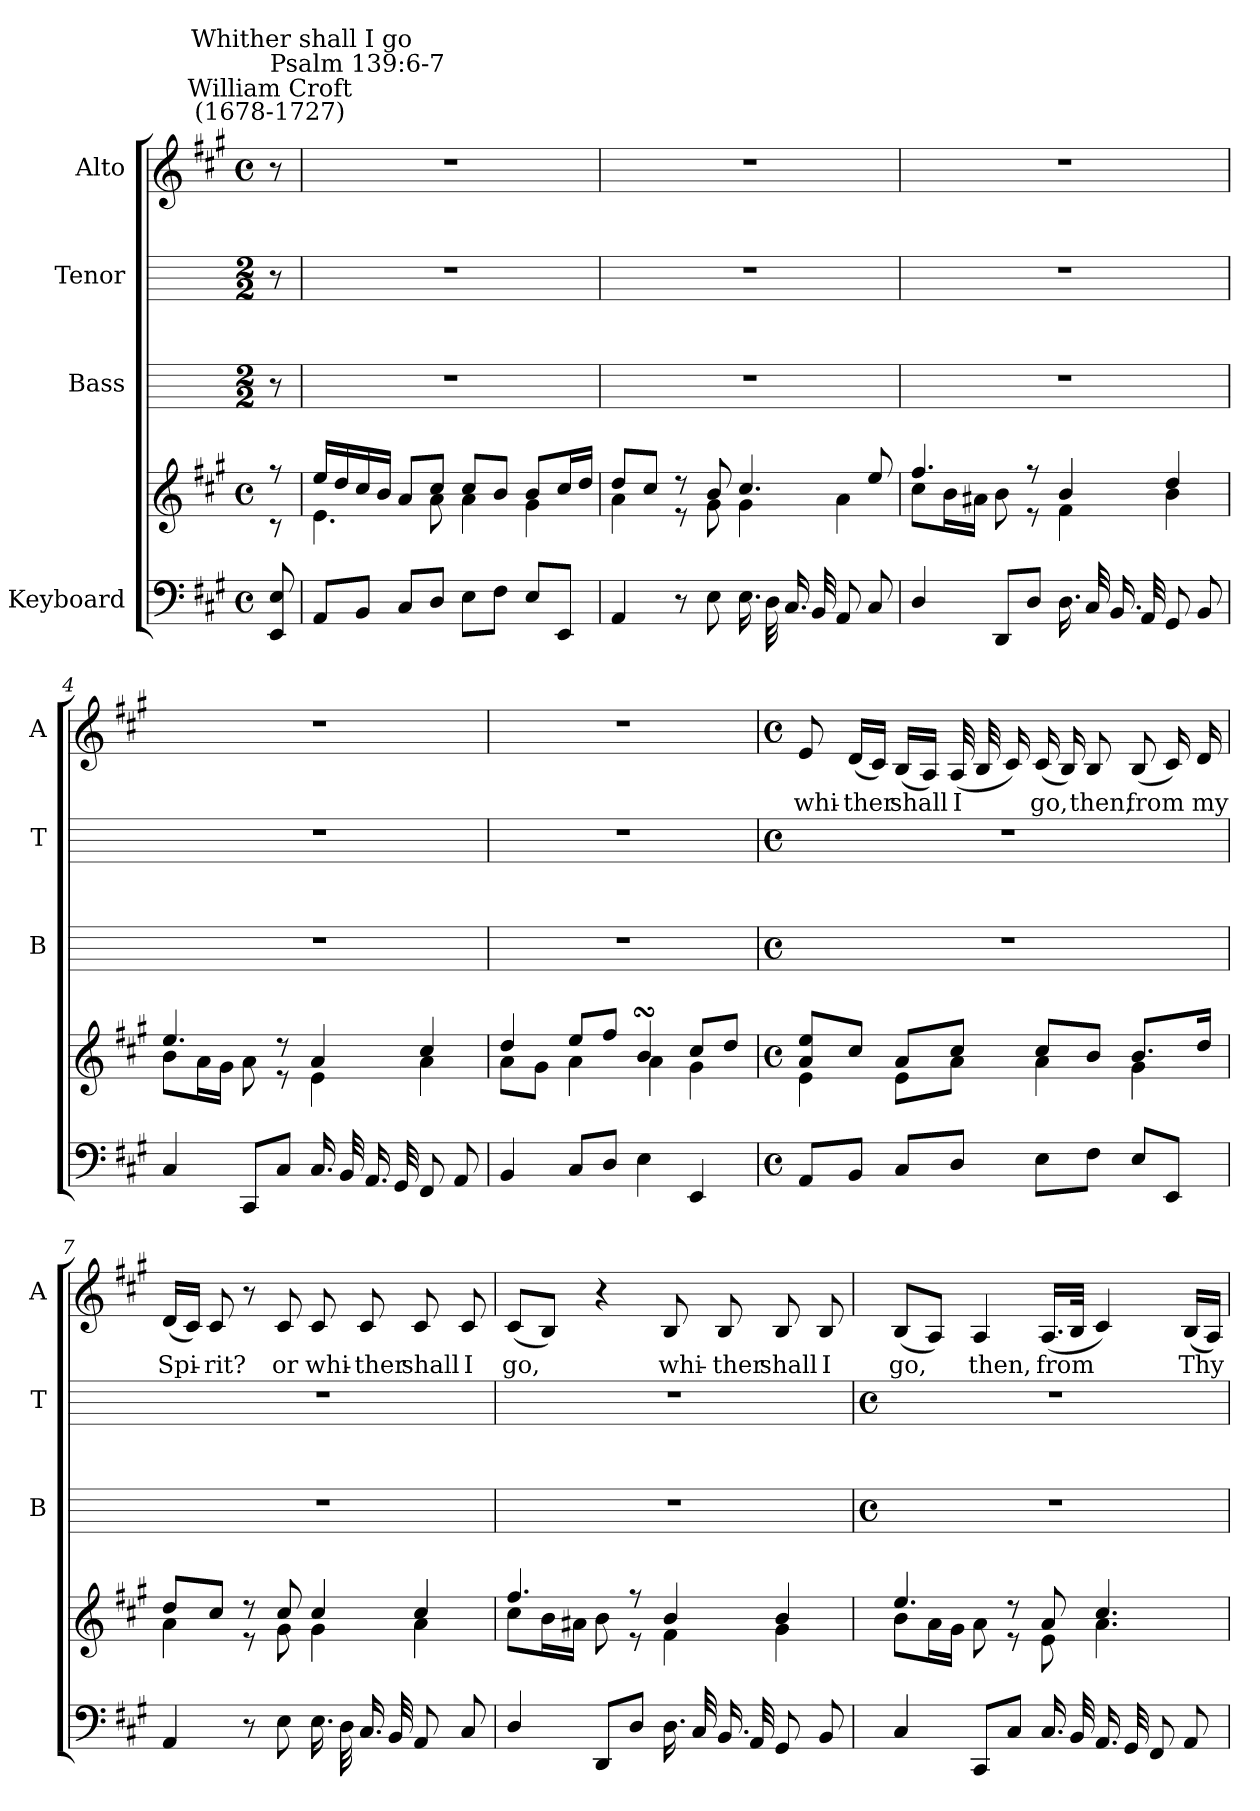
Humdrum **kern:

**kern	**kern	**kern	**kern	**kern	**text
*part4	*part4	*part3	*part2	*part1	*part1
*staff5	*staff4	*staff3	*staff2	*staff1	*staff1
*I"Keyboard	*	*I"Bass	*I"Tenor	*I"Alto	*
*	*	*I'B	*I'T	*I'A	*
*clefF4	*clefG2	*	*	*clefG2	*
*k[f#c#g#]	*k[f#c#g#]	*	*	*k[f#c#g#]	*
*A:	*A:	*	*	*A:	*
*M4/4	*M4/4	*M2/2	*M2/2	*M4/4	*
*met(c)	*met(c)	*	*	*met(c)	*
=	=	=	=	=	=
*	*^	*	*	*	*
!	!	!	!	!	!LO:TX:a:cj:t=William Croft\n(1678-1727)	!
!	!	!	!	!	!LO:TX:a:t=Psalm 139&colon;6-7	!
8EE 8E	8r	8r	8r	8r	8r	.
!	!	!	!	!	!LO:TX:a:cj:t=Whither shall I go	!
=1	=1	=1	=1	=1	=1	=1
8AAL	16ee/LL	4.e\	1r	1r	1r	.
.	16dd/	.	.	.	.	.
8BBJ	16cc#/	.	.	.	.	.
.	16b/JJ	.	.	.	.	.
8C#L	8a/L	.	.	.	.	.
8DJ	8cc#/J	8a\	.	.	.	.
8EL	8cc#/L	4a\	.	.	.	.
8F#J	8b/J	.	.	.	.	.
8EL	8b/L	4g#\	.	.	.	.
8EEJ	16cc#/L	.	.	.	.	.
.	16dd/JJ	.	.	.	.	.
=2	=2	=2	=2	=2	=2	=2
4AA	8dd/L	4a\	1r	1r	1r	.
.	8cc#/J	.	.	.	.	.
8r	8r	8r	.	.	.	.
8E	8b/	8g#\	.	.	.	.
16.ELL	4.cc#/	4g#\	.	.	.	.
32DL	.	.	.	.	.	.
16.C#	.	.	.	.	.	.
32BBJJ	.	.	.	.	.	.
8AAL	.	4a\	.	.	.	.
8C#J	8ee/	.	.	.	.	.
=3	=3	=3	=3	=3	=3	=3
4D/	4.ff#/	8cc#\L	1r	1r	1r	.
.	.	16b\L	.	.	.	.
.	.	16a#X\JJ	.	.	.	.
8DDL	.	8b\	.	.	.	.
8DJ	8r	8r	.	.	.	.
16.DLL	4b/	4f#\	.	.	.	.
32C#L	.	.	.	.	.	.
16.BB	.	.	.	.	.	.
32AAJJ	.	.	.	.	.	.
8GG#L	4dd/	4b\	.	.	.	.
8BBJ	.	.	.	.	.	.
=4	=4	=4	=4	=4	=4	=4
4C#	4.ee/	8b\L	1r	1r	1r	.
.	.	16a\L	.	.	.	.
.	.	16g#\JJ	.	.	.	.
8CC#L	.	8a\	.	.	.	.
8C#J	8r	8r	.	.	.	.
16.C#LL	4a/	4e\	.	.	.	.
32BBL	.	.	.	.	.	.
16.AA	.	.	.	.	.	.
32GG#JJ	.	.	.	.	.	.
8FF#L	4cc#/	4a\	.	.	.	.
8AAJ	.	.	.	.	.	.
=5	=5	=5	=5	=5	=5	=5
4BB	4dd/	8a\L	1r	1r	1r	.
.	.	8g#\J	.	.	.	.
8C#L	8ee/L	4a\	.	.	.	.
8DJ	8ff#/J	.	.	.	.	.
4E	4bsSSS/	4a\	.	.	.	.
4EE	8cc#/L	4g#\	.	.	.	.
.	8dd/J	.	.	.	.	.
!!LO:LB:g=z
=6	=6	=6	=6	=6	=6	=6
*M4/4	*M4/4	*	*M4/4	*M4/4	*M4/4	*
*met(c)	*met(c)	*	*met(c)	*met(c)	*met(c)	*
!	!	!	!	!	!	!LO:LY:b
8AAL	8a/ 8ee/L	4e\	1r	1r	8e	whi-
!	!	!	!	!	!	!LO:LY:b
8BBJ	8cc#/J	.	.	.	(<16dLL	-ther
.	.	.	.	.	16c#JJ)	.
!	!	!	!	!	!	!LO:LY:b
8C#L	8a/L	8e\L	.	.	(<16BLL	shall
.	.	.	.	.	16AJJ)	.
!	!	!	!	!	!	!LO:LY:b
8DJ	8cc#/J	8a\J	.	.	(<32ALLL	I
.	.	.	.	.	32B	.
.	.	.	.	.	16c#JJ)	.
!	!	!	!	!	!	!LO:LY:b
8EL	8cc#/L	4a\	.	.	(<16c#LL	go,
.	.	.	.	.	16BJJ)	.
!	!	!	!	!	!	!LO:LY:b
8F#J	8b/J	.	.	.	8B	then,
!	!	!	!	!	!	!LO:LY:b
8EL	8.b/L	4g#\	.	.	(<8BL	from
8EEJ	.	.	.	.	16c#J)	.
!	!	!	!	!	!	!LO:LY:b
.	16dd/J	.	.	.	16d	my
=7	=7	=7	=7	=7	=7	=7
!	!	!	!	!	!	!LO:LY:b
4AA	8dd/L	4a\	1r	1r	(<16dLL	Spi-
.	.	.	.	.	16c#JJ)	.
!	!	!	!	!	!	!LO:LY:b
.	8cc#/J	.	.	.	8c#	rit?
8r	8r	8r	.	.	8r	.
!	!	!	!	!	!	!LO:LY:b
8E	8cc#/	8g#\	.	.	8c#	or
!	!	!	!	!	!	!LO:LY:b
16.ELL	4cc#/	4g#\	.	.	8c#	whi-
32DL	.	.	.	.	.	.
!	!	!	!	!	!	!LO:LY:b
16.C#	.	.	.	.	8c#	-ther
32BBJJ	.	.	.	.	.	.
!	!	!	!	!	!	!LO:LY:b
8AAL	4cc#/	4a\	.	.	8c#	shall
!	!	!	!	!	!	!LO:LY:b
8C#J	.	.	.	.	8c#	I
=8	=8	=8	=8	=8	=8	=8
!	!	!	!	!	!	!LO:LY:b
4D/	4.ff#/	8cc#\L	1r	1r	(<8c#L	go,
.	.	16b\L	.	.	8BJ)	.
.	.	16a#X\JJ	.	.	.	.
8DDL	.	8b\	.	.	4r	.
8DJ	8r	8r	.	.	.	.
!	!	!	!	!	!	!LO:LY:b
16.DLL	4b/	4f#\	.	.	8B	whi-
32C#L	.	.	.	.	.	.
!	!	!	!	!	!	!LO:LY:b
16.BB	.	.	.	.	8B	-ther
32AAJJ	.	.	.	.	.	.
!	!	!	!	!	!	!LO:LY:b
8GG#L	4b/	4g#\	.	.	8B	shall
!	!	!	!	!	!	!LO:LY:b
8BBJ	.	.	.	.	8B	I
!!LO:LB:g=z
=9	=9	=9	=9	=9	=9	=9
*	*	*	*M4/4	*M4/4	*	*
*	*	*	*met(c)	*met(c)	*	*
!	!	!	!	!	!	!LO:LY:b
4C#	4.ee/	8b\L	1r	1r	(<8BL	go,
.	.	16a\L	.	.	8AJ)	.
.	.	16g#\JJ	.	.	.	.
!	!	!	!	!	!	!LO:LY:b
8CC#L	.	8a\	.	.	4A	then,
8C#J	8r	8r	.	.	.	.
!	!	!	!	!	!	!LO:LY:b
16.C#LL	8a/	8e\	.	.	(<16.ALL	from
32BBL	.	.	.	.	32BJJ	.
16.AA	4.cc#/	4.a\	.	.	4c#)	.
32GG#JJ	.	.	.	.	.	.
8FF#L	.	.	.	.	.	.
!	!	!	!	!	!	!LO:LY:b
8AAJ	.	.	.	.	(<16BLL	Thy
.	.	.	.	.	16AJJ)	.
*	*v	*v	*	*	*	*
=	=	=	=	=	=
*-	*-	*-	*-	*-	*-
